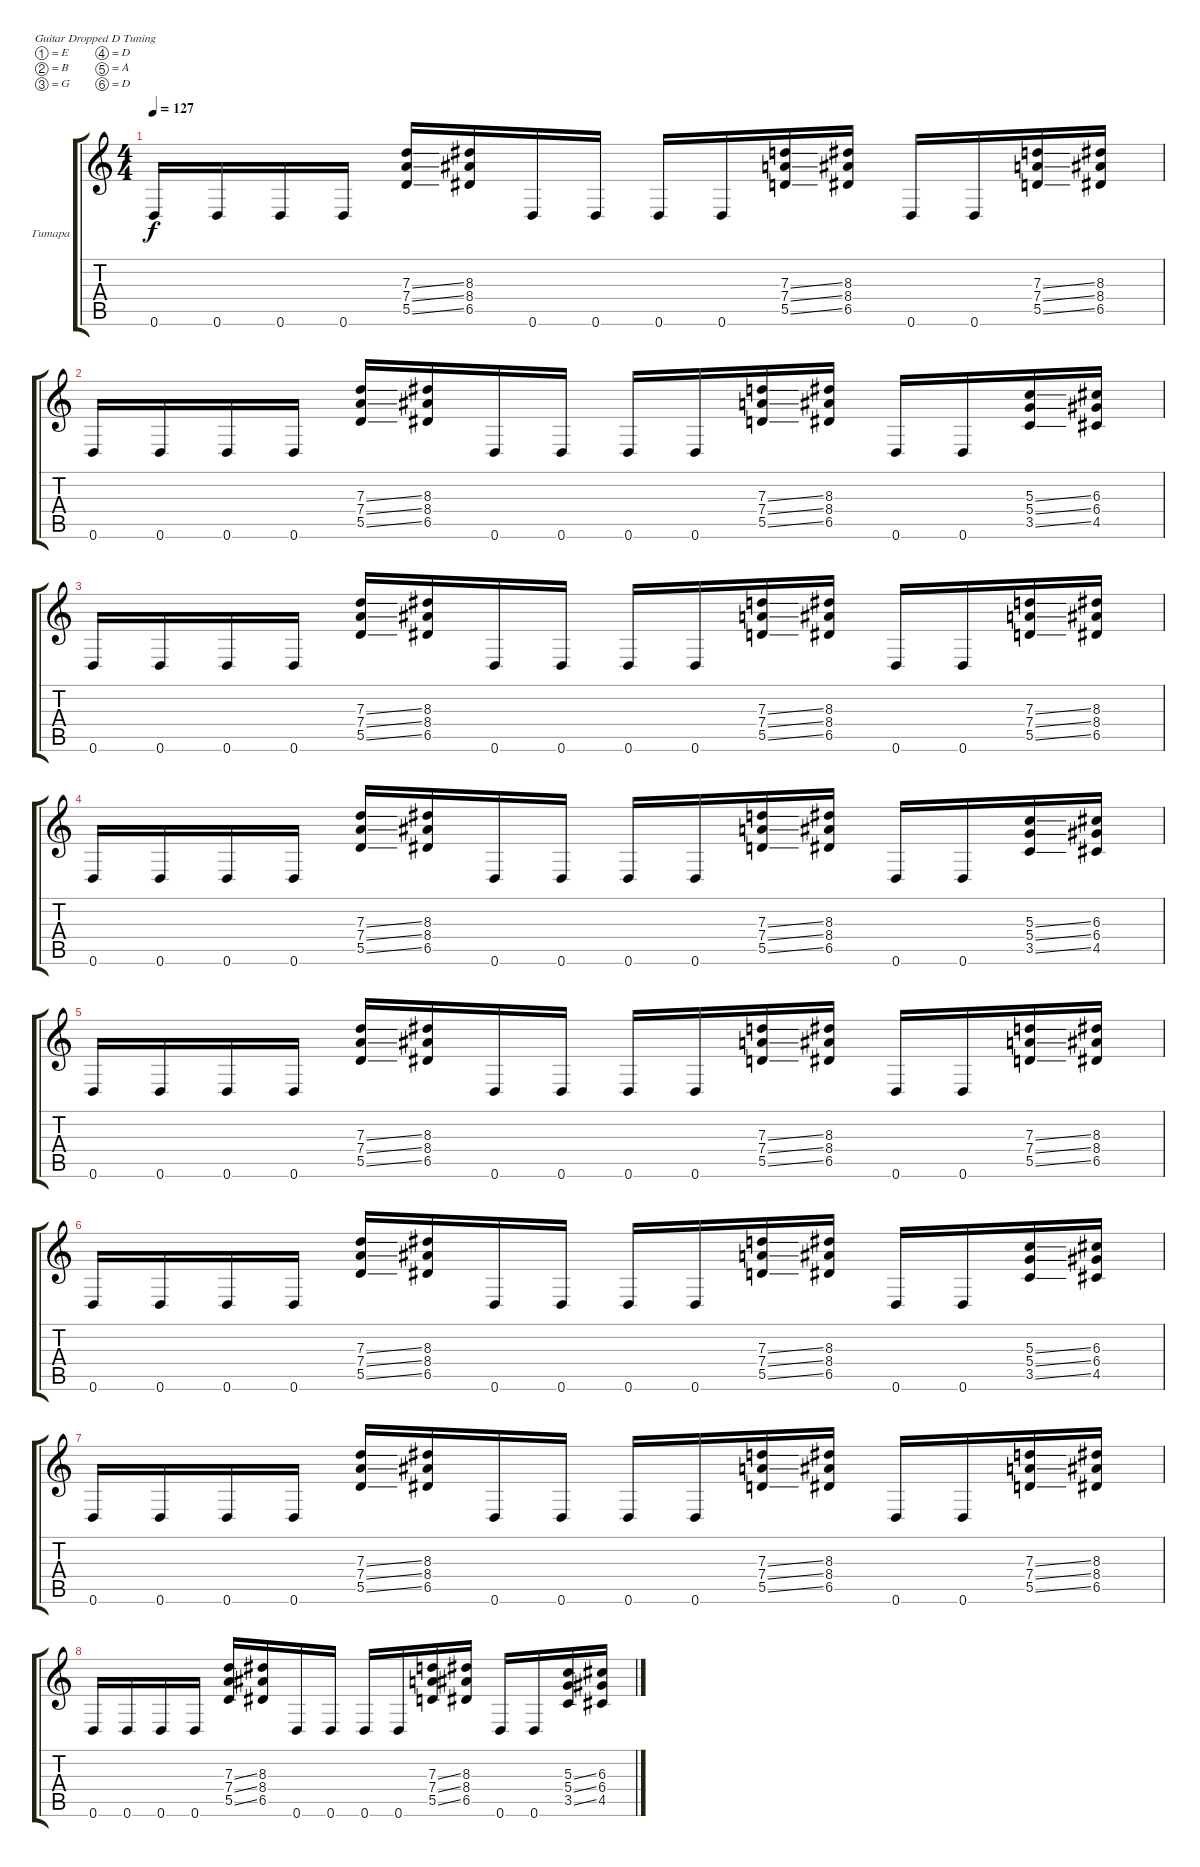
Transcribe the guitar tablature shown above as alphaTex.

\bracketExtendMode groupsimilarinstruments
\firstSystemTrackNameOrientation horizontal
\otherSystemsTrackNameOrientation horizontal
\track ("Гитара 1" "Гитара") {instrument distortionguitar}
\staff {score tabs}
\tuning (E4 B3 G3 D3 A2 D2)
\ts (4 4)
\tempo 127
\clef g2
\ks c
0.6.16{dy f} 0.6.16 0.6.16 0.6.16 (7.3{ss} 7.4{ss} 5.5{ss}).16 (8.3 8.4 6.5).16 0.6.16 0.6.16 0.6.16 0.6.16 (7.3{ss} 7.4{ss} 5.5{ss}).16 (8.3 8.4 6.5).16 0.6.16 0.6.16 (7.3{ss} 7.4{ss} 5.5{ss}).16 (8.3 8.4 6.5).16 |
0.6.16 0.6.16 0.6.16 0.6.16 (7.3{ss} 7.4{ss} 5.5{ss}).16 (8.3 8.4 6.5).16 0.6.16 0.6.16 0.6.16 0.6.16 (7.3{ss} 7.4{ss} 5.5{ss}).16 (8.3 8.4 6.5).16 0.6.16 0.6.16 (5.3{ss} 5.4{ss} 3.5{ss}).16 (6.3 6.4 4.5).16 |
0.6.16 0.6.16 0.6.16 0.6.16 (7.3{ss} 7.4{ss} 5.5{ss}).16 (8.3 8.4 6.5).16 0.6.16 0.6.16 0.6.16 0.6.16 (7.3{ss} 7.4{ss} 5.5{ss}).16 (8.3 8.4 6.5).16 0.6.16 0.6.16 (7.3{ss} 7.4{ss} 5.5{ss}).16 (8.3 8.4 6.5).16 |
0.6.16 0.6.16 0.6.16 0.6.16 (7.3{ss} 7.4{ss} 5.5{ss}).16 (8.3 8.4 6.5).16 0.6.16 0.6.16 0.6.16 0.6.16 (7.3{ss} 7.4{ss} 5.5{ss}).16 (8.3 8.4 6.5).16 0.6.16 0.6.16 (5.3{ss} 5.4{ss} 3.5{ss}).16 (6.3 6.4 4.5).16 |
0.6.16 0.6.16 0.6.16 0.6.16 (7.3{ss} 7.4{ss} 5.5{ss}).16 (8.3 8.4 6.5).16 0.6.16 0.6.16 0.6.16 0.6.16 (7.3{ss} 7.4{ss} 5.5{ss}).16 (8.3 8.4 6.5).16 0.6.16 0.6.16 (7.3{ss} 7.4{ss} 5.5{ss}).16 (8.3 8.4 6.5).16 |
0.6.16 0.6.16 0.6.16 0.6.16 (7.3{ss} 7.4{ss} 5.5{ss}).16 (8.3 8.4 6.5).16 0.6.16 0.6.16 0.6.16 0.6.16 (7.3{ss} 7.4{ss} 5.5{ss}).16 (8.3 8.4 6.5).16 0.6.16 0.6.16 (5.3{ss} 5.4{ss} 3.5{ss}).16 (6.3 6.4 4.5).16 |
0.6.16 0.6.16 0.6.16 0.6.16 (7.3{ss} 7.4{ss} 5.5{ss}).16 (8.3 8.4 6.5).16 0.6.16 0.6.16 0.6.16 0.6.16 (7.3{ss} 7.4{ss} 5.5{ss}).16 (8.3 8.4 6.5).16 0.6.16 0.6.16 (7.3{ss} 7.4{ss} 5.5{ss}).16 (8.3 8.4 6.5).16 |
0.6.16 0.6.16 0.6.16 0.6.16 (7.3{ss} 7.4{ss} 5.5{ss}).16 (8.3 8.4 6.5).16 0.6.16 0.6.16 0.6.16 0.6.16 (7.3{ss} 7.4{ss} 5.5{ss}).16 (8.3 8.4 6.5).16 0.6.16 0.6.16 (5.3{ss} 5.4{ss} 3.5{ss}).16 (6.3 6.4 4.5).16
